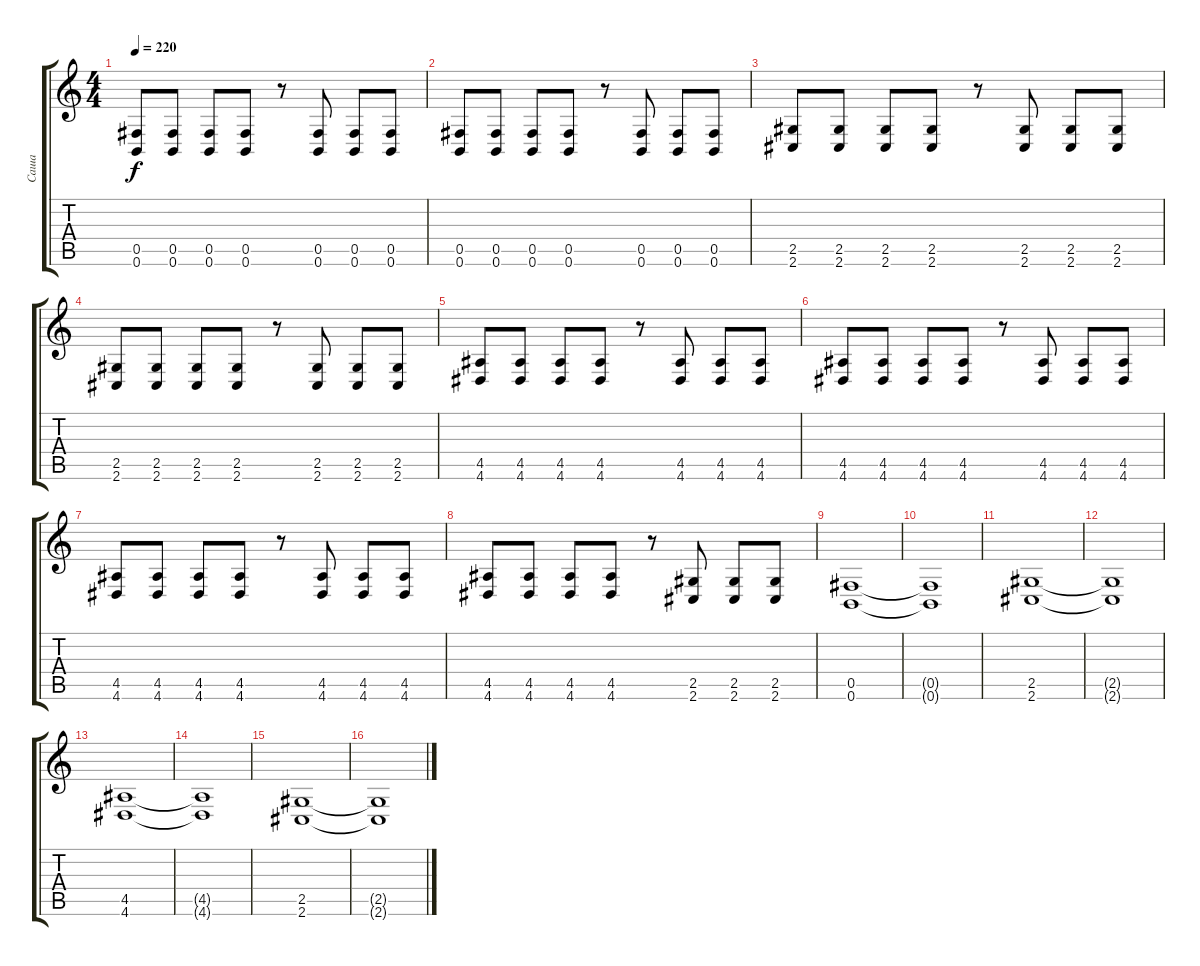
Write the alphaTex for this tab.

\track ("Саша" "Саша") {instrument distortionguitar}
\staff {score tabs}
\tuning (Db4 Ab3 E3 B2 Gb2 B1) {hide}
\ts (4 4)
\tempo 220
\clef g2
\ks c
(0.5 0.6).8{dy f} (0.5 0.6).8 (0.5 0.6).8 (0.5 0.6).8 r.8 (0.5 0.6).8 (0.5 0.6).8 (0.5 0.6).8 |
(0.5 0.6).8 (0.5 0.6).8 (0.5 0.6).8 (0.5 0.6).8 r.8 (0.5 0.6).8 (0.5 0.6).8 (0.5 0.6).8 |
(2.5 2.6).8 (2.5 2.6).8 (2.5 2.6).8 (2.5 2.6).8 r.8 (2.5 2.6).8 (2.5 2.6).8 (2.5 2.6).8 |
(2.5 2.6).8 (2.5 2.6).8 (2.5 2.6).8 (2.5 2.6).8 r.8 (2.5 2.6).8 (2.5 2.6).8 (2.5 2.6).8 |
(4.5 4.6).8 (4.5 4.6).8 (4.5 4.6).8 (4.5 4.6).8 r.8 (4.5 4.6).8 (4.5 4.6).8 (4.5 4.6).8 |
(4.5 4.6).8 (4.5 4.6).8 (4.5 4.6).8 (4.5 4.6).8 r.8 (4.5 4.6).8 (4.5 4.6).8 (4.5 4.6).8 |
(4.5 4.6).8 (4.5 4.6).8 (4.5 4.6).8 (4.5 4.6).8 r.8 (4.5 4.6).8 (4.5 4.6).8 (4.5 4.6).8 |
(4.5 4.6).8 (4.5 4.6).8 (4.5 4.6).8 (4.5 4.6).8 r.8 (2.5 2.6).8 (2.5 2.6).8 (2.5 2.6).8 |
(0.5 0.6).1 |
(0.5{t} 0.6{t}).1 |
(2.5 2.6).1 |
(2.5{t} 2.6{t}).1 |
(4.5 4.6).1 |
(4.5{t} 4.6{t}).1 |
(2.5 2.6).1 |
(2.5{t} 2.6{t}).1
